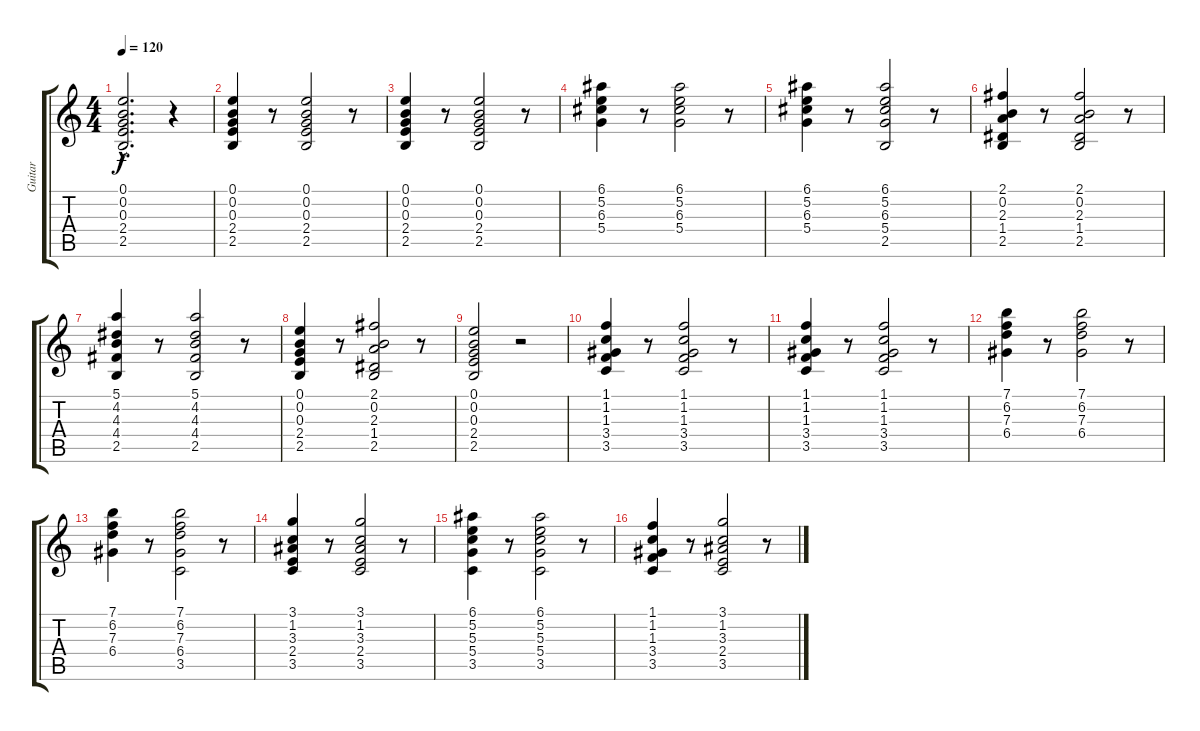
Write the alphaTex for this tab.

\track ("Guitar" "Guitar") {instrument electricguitarjazz}
\staff {score tabs}
\tuning (E4 B3 G3 D3 A2 E2) {hide}
\ts (4 4)
\tempo 120
\clef g2
\ks c
(0.1{hac} 0.2{hac} 0.3{hac} 2.4{hac} 2.5{hac}).2{d dy f} r.4 |
(0.1 0.2 0.3 2.4 2.5).4 r.8 (0.1 0.2 0.3 2.4 2.5).2 r.8 |
(0.1 0.2 0.3 2.4 2.5).4 r.8 (0.1 0.2 0.3 2.4 2.5).2 r.8 |
(6.1 5.2 6.3 5.4).4 r.8 (6.1 5.2 6.3 5.4).2 r.8 |
(6.1 5.2 6.3 5.4).4 r.8 (6.1 5.2 6.3 5.4 2.5).2 r.8 |
(2.1 0.2 2.3 1.4 2.5).4 r.8 (2.1 0.2 2.3 1.4 2.5).2 r.8 |
(5.1 4.2 4.3 4.4 2.5).4 r.8 (5.1 4.2 4.3 4.4 2.5).2 r.8 |
(0.1 0.2 0.3 2.4 2.5).4 r.8 (2.1 0.2 2.3 1.4 2.5).2 r.8 |
(0.1 0.2 0.3 2.4 2.5).2 r.2 |
(1.1 1.2 1.3 3.4 3.5).4 r.8 (1.1 1.2 1.3 3.4 3.5).2 r.8 |
(1.1 1.2 1.3 3.4 3.5).4 r.8 (1.1 1.2 1.3 3.4 3.5).2 r.8 |
(7.1 6.2 7.3 6.4).4 r.8 (7.1 6.2 7.3 6.4).2 r.8 |
(7.1 6.2 7.3 6.4).4 r.8 (7.1 6.2 7.3 6.4 3.5).2 r.8 |
(3.1 1.2 3.3 2.4 3.5).4 r.8 (3.1 1.2 3.3 2.4 3.5).2 r.8 |
(6.1 5.2 5.3 5.4 3.5).4 r.8 (6.1 5.2 5.3 5.4 3.5).2 r.8 |
(1.1 1.2 1.3 3.4 3.5).4 r.8 (3.1 1.2 3.3 2.4 3.5).2 r.8
